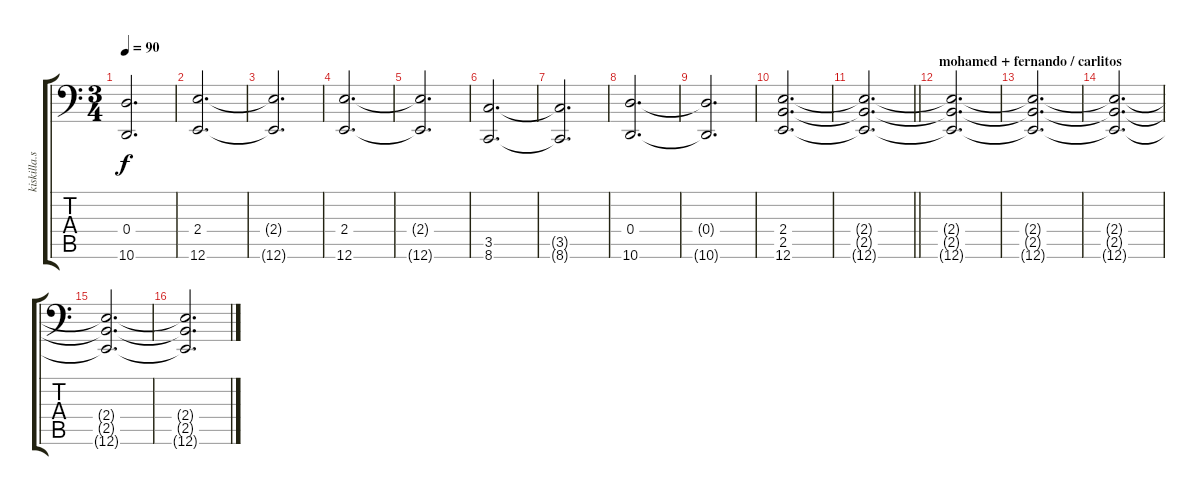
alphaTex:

\track ("kiskilla.strings" "kiskilla.s") {instrument stringensemble2}
\staff {score tabs}
\tuning (E4 B3 G3 D3 A2 E1) {hide}
\ts (3 4)
\tempo 90
\clef f4
\ks c
(0.4{t} 10.6{t}).2{d dy f} |
(2.4 12.6).2{d} |
(2.4{t} 12.6{t}).2{d} |
(2.4 12.6).2{d} |
(2.4{t} 12.6{t}).2{d} |
(3.5 8.6).2{d} |
(3.5{t} 8.6{t}).2{d} |
(0.4 10.6).2{d} |
(0.4{t} 10.6{t}).2{d} |
(2.4 2.5 12.6).2{d} |
\barLineRight lightlight
(2.4{t} 2.5{t} 12.6{t}).2{d} |
\section ("" "mohamed + fernando / carlitos")
(2.4{t} 2.5{t} 12.6{t}).2{d} |
(2.4{t} 2.5{t} 12.6{t}).2{d} |
(2.4{t} 2.5{t} 12.6{t}).2{d} |
(2.4{t} 2.5{t} 12.6{t}).2{d} |
(2.4{t} 2.5{t} 12.6{t}).2{d}
